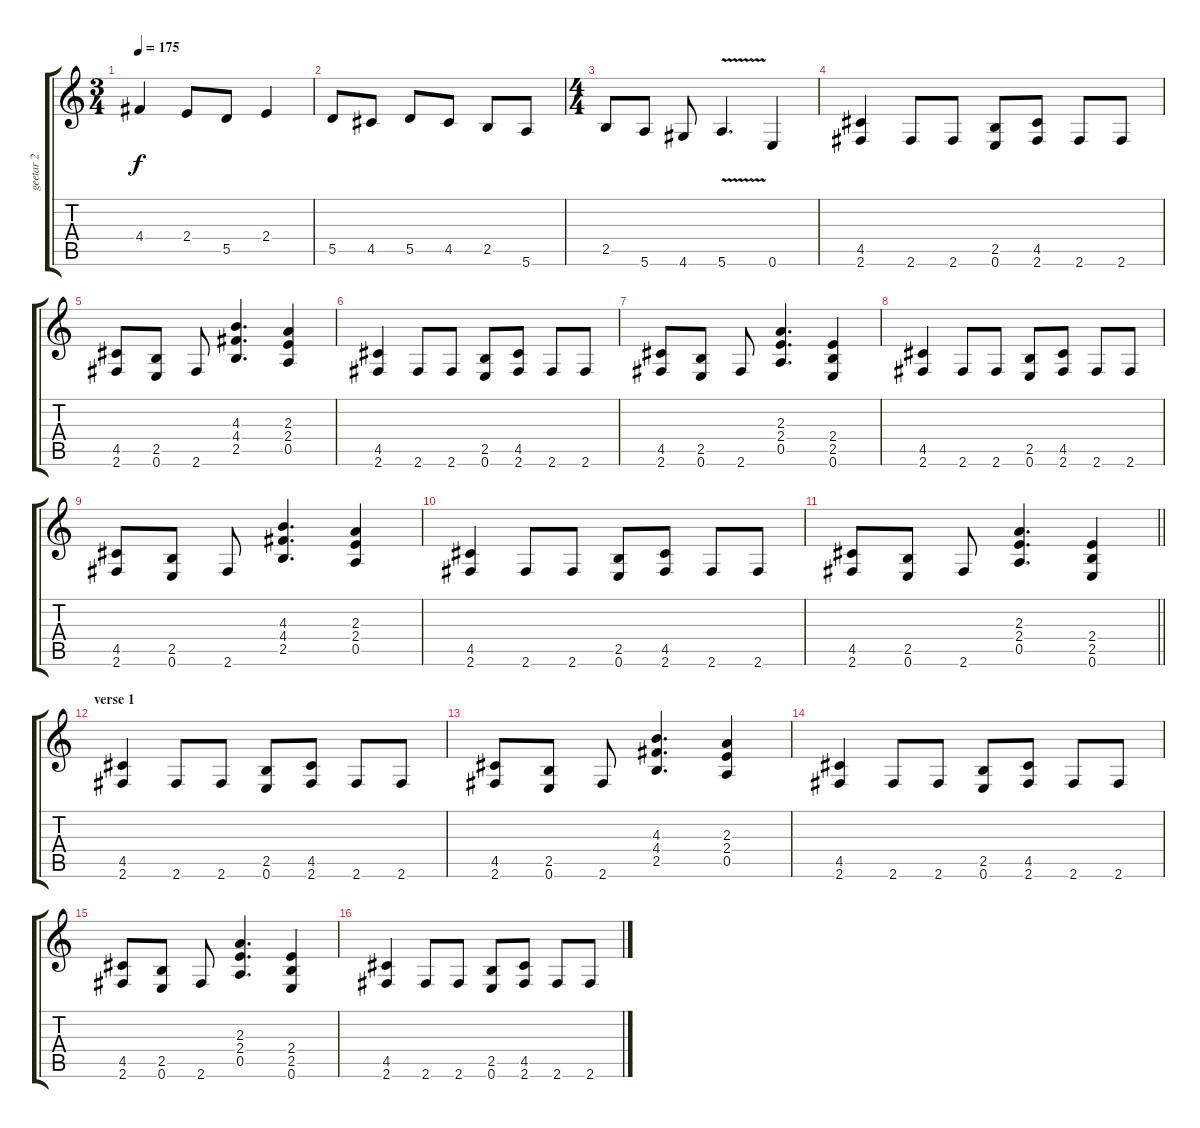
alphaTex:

\track ("geetar 2" "geetar 2") {instrument distortionguitar}
\staff {score tabs}
\tuning (E4 B3 G3 D3 A2 E2) {hide}
\ts (3 4)
\tempo 175
\clef g2
\ks c
4.4.4{dy f} 2.4.8 5.5.8 2.4.4 |
5.5.8 4.5.8 5.5.8 4.5.8 2.5.8 5.6.8 |
\ts (4 4)
2.5.8 5.6.8 4.6.8 5.6{v}.4{d} 0.6.4 |
(4.5 2.6).4 2.6.8 2.6.8 (2.5 0.6).8 (4.5 2.6).8 2.6.8 2.6.8 |
(4.5 2.6).8 (2.5 0.6).8 2.6.8 (4.3 4.4 2.5).4{d} (2.3 2.4 0.5).4 |
(4.5 2.6).4 2.6.8 2.6.8 (2.5 0.6).8 (4.5 2.6).8 2.6.8 2.6.8 |
(4.5 2.6).8 (2.5 0.6).8 2.6.8 (2.3 2.4 0.5).4{d} (2.4 2.5 0.6).4 |
(4.5 2.6).4 2.6.8 2.6.8 (2.5 0.6).8 (4.5 2.6).8 2.6.8 2.6.8 |
(4.5 2.6).8 (2.5 0.6).8 2.6.8 (4.3 4.4 2.5).4{d} (2.3 2.4 0.5).4 |
(4.5 2.6).4 2.6.8 2.6.8 (2.5 0.6).8 (4.5 2.6).8 2.6.8 2.6.8 |
\barLineRight lightlight
(4.5 2.6).8 (2.5 0.6).8 2.6.8 (2.3 2.4 0.5).4{d} (2.4 2.5 0.6).4 |
\section ("" "verse 1")
(4.5 2.6).4 2.6.8 2.6.8 (2.5 0.6).8 (4.5 2.6).8 2.6.8 2.6.8 |
(4.5 2.6).8 (2.5 0.6).8 2.6.8 (4.3 4.4 2.5).4{d} (2.3 2.4 0.5).4 |
(4.5 2.6).4 2.6.8 2.6.8 (2.5 0.6).8 (4.5 2.6).8 2.6.8 2.6.8 |
(4.5 2.6).8 (2.5 0.6).8 2.6.8 (2.3 2.4 0.5).4{d} (2.4 2.5 0.6).4 |
(4.5 2.6).4 2.6.8 2.6.8 (2.5 0.6).8 (4.5 2.6).8 2.6.8 2.6.8
